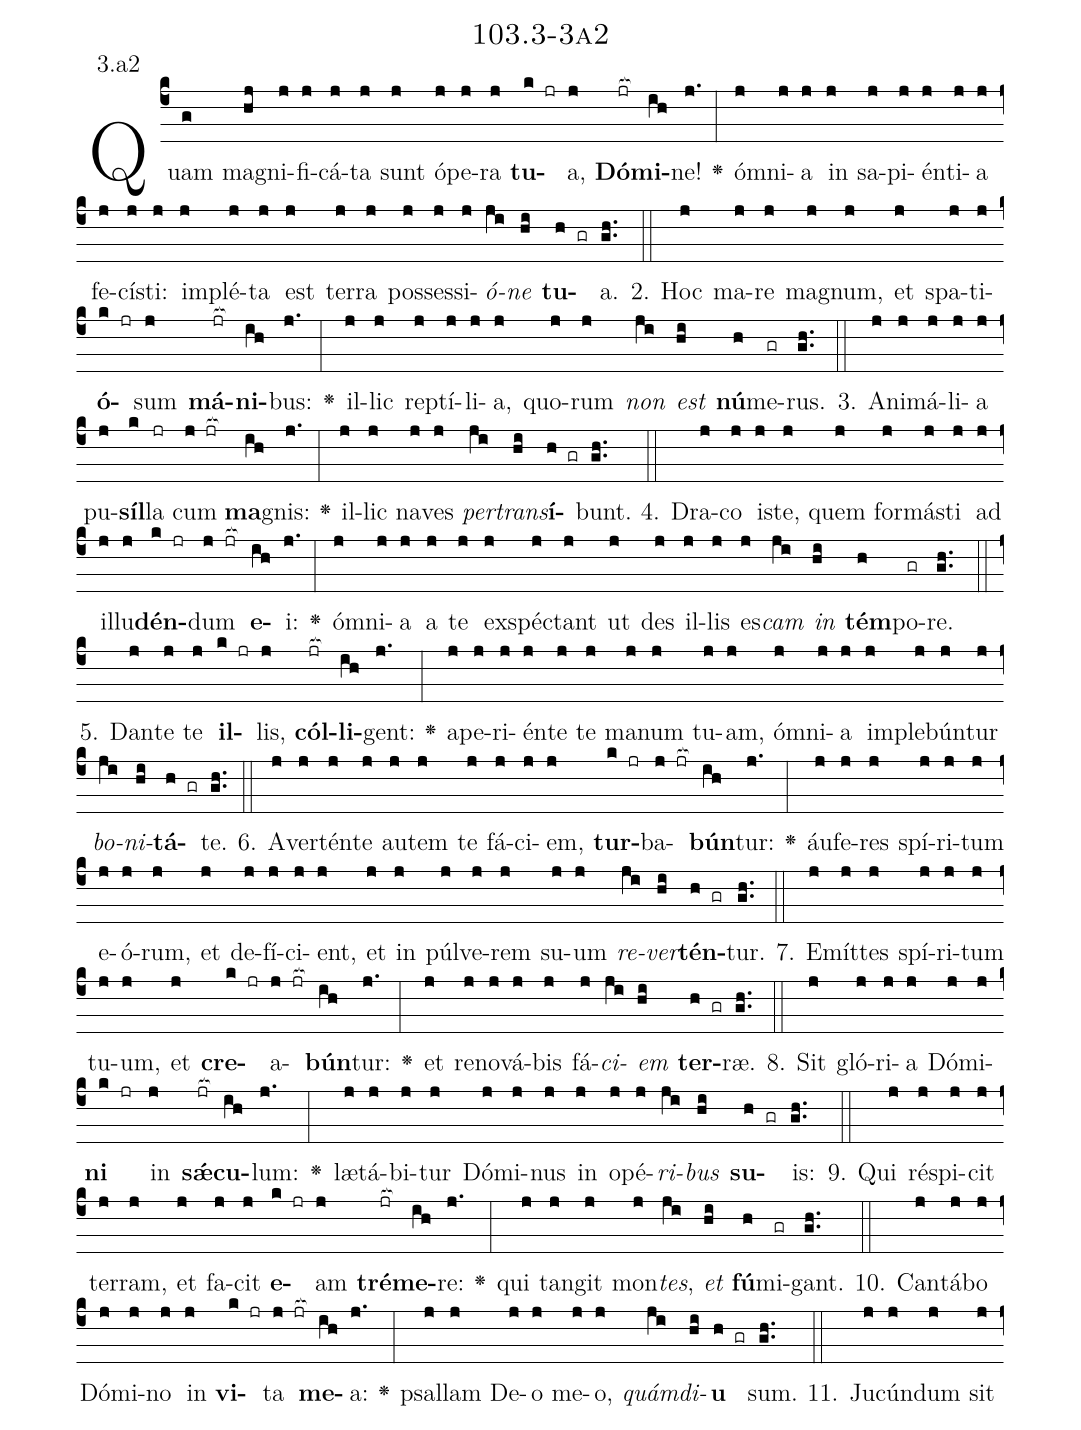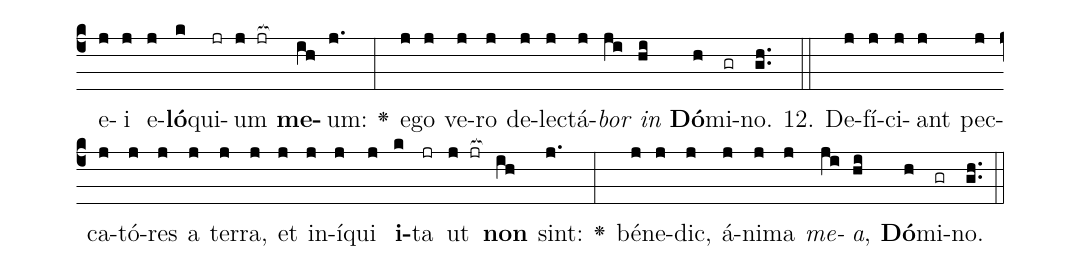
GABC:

name: 103.3-3a2;
annotation: 3.a2;
%%
(c4)Quam(g) ma(hj)gni(j)fi(j)cá(j)ta(j) sunt(j) ó(j)pe(j)ra(j) <b>tu</b>(k jr)a,(j) <b>Dó</b>(jr[ocb:1{])<b>mi</b>(ih[ocb:0}])ne!(j.) <v>\greheightstar</v>(:) óm(j)ni(j)a(j) in(j) sa(j)pi(j)én(j)ti(j)a(j) fe(j)cís(j)ti:(j) im(j)plé(j)ta(j) est(j) ter(j)ra(j) pos(j)ses(j)si(j)<i>ó</i>(ji)<i>ne</i>(hi) <b>tu</b>(h gr)a.(gh..) (::)
2. Hoc(j) ma(j)re(j) ma(j)gnum,(j) et(j) spa(j)ti(j)<b>ó</b>(k jr)sum(j) <b>má</b>(jr[ocb:1{])<b>ni</b>(ih[ocb:0}])bus:(j.) <v>\greheightstar</v>(:) il(j)lic(j) rep(j)tí(j)li(j)a,(j) quo(j)rum(j) <i>non</i>(ji) <i>est</i>(hi) <b>nú</b>(h)me(gr)rus.(gh..) (::)
3. A(j)ni(j)má(j)li(j)a(j) pu(j)<b>síl</b>(k)la(jr) cum(j jr[ocb:1{]) <b>ma</b>(ih[ocb:0}])gnis:(j.) <v>\greheightstar</v>(:) il(j)lic(j) na(j)ves(j) <i>per</i>(ji)<i>trans</i>(hi)<b>í</b>(h gr)bunt.(gh..) (::)
4. Dra(j)co(j) is(j)te,(j) quem(j) for(j)más(j)ti(j) ad(j) il(j)lu(j)<b>dén</b>(k jr)dum(j jr[ocb:1{]) <b>e</b>(ih[ocb:0}])i:(j.) <v>\greheightstar</v>(:) óm(j)ni(j)a(j) a(j) te(j) ex(j)spéc(j)tant(j) ut(j) des(j) il(j)lis(j) es(j)<i>cam</i>(ji) <i>in</i>(hi) <b>tém</b>(h)po(gr)re.(gh..) (::)
5. Dan(j)te(j) te(j) <b>il</b>(k jr)lis,(j) <b>cól</b>(jr[ocb:1{])<b>li</b>(ih[ocb:0}])gent:(j.) <v>\greheightstar</v>(:) a(j)pe(j)ri(j)én(j)te(j) te(j) ma(j)num(j) tu(j)am,(j) óm(j)ni(j)a(j) im(j)ple(j)bún(j)tur(j) <i>bo</i>(ji)<i>ni</i>(hi)<b>tá</b>(h gr)te.(gh..) (::)
6. A(j)ver(j)tén(j)te(j) au(j)tem(j) te(j) fá(j)ci(j)em,(j) <b>tur</b>(k jr)ba(j jr[ocb:1{])<b>bún</b>(ih[ocb:0}])tur:(j.) <v>\greheightstar</v>(:) áu(j)fe(j)res(j) spí(j)ri(j)tum(j) e(j)ó(j)rum,(j) et(j) de(j)fí(j)ci(j)ent,(j) et(j) in(j) púl(j)ve(j)rem(j) su(j)um(j) <i>re</i>(ji)<i>ver</i>(hi)<b>tén</b>(h gr)tur.(gh..) (::)
7. E(j)mít(j)tes(j) spí(j)ri(j)tum(j) tu(j)um,(j) et(j) <b>cre</b>(k jr)a(j jr[ocb:1{])<b>bún</b>(ih[ocb:0}])tur:(j.) <v>\greheightstar</v>(:) et(j) re(j)no(j)vá(j)bis(j) fá(j)<i>ci</i>(ji)<i>em</i>(hi) <b>ter</b>(h gr)ræ.(gh..) (::)
8. Sit(j) gló(j)ri(j)a(j) Dó(j)mi(j)<b>ni</b>(k jr) in(j) <b>sǽ</b>(jr[ocb:1{])<b>cu</b>(ih[ocb:0}])lum:(j.) <v>\greheightstar</v>(:) læ(j)tá(j)bi(j)tur(j) Dó(j)mi(j)nus(j) in(j) o(j)pé(j)<i>ri</i>(ji)<i>bus</i>(hi) <b>su</b>(h gr)is:(gh..) (::)
9. Qui(j) ré(j)spi(j)cit(j) ter(j)ram,(j) et(j) fa(j)cit(j) <b>e</b>(k jr)am(j) <b>tré</b>(jr[ocb:1{])<b>me</b>(ih[ocb:0}])re:(j.) <v>\greheightstar</v>(:) qui(j) tan(j)git(j) mon(j)<i>tes</i>,(ji) <i>et</i>(hi) <b>fú</b>(h)mi(gr)gant.(gh..) (::)
10. Can(j)tá(j)bo(j) Dó(j)mi(j)no(j) in(j) <b>vi</b>(k jr)ta(j jr[ocb:1{]) <b>me</b>(ih[ocb:0}])a:(j.) <v>\greheightstar</v>(:) psal(j)lam(j) De(j)o(j) me(j)o,(j) <i>quám</i>(ji)<i>di</i>(hi)<b>u</b>(h gr) sum.(gh..) (::)
11. Ju(j)cún(j)dum(j) sit(j) e(j)i(j) e(j)<b>ló</b>(k)qui(jr)um(j jr[ocb:1{]) <b>me</b>(ih[ocb:0}])um:(j.) <v>\greheightstar</v>(:) e(j)go(j) ve(j)ro(j) de(j)lec(j)tá(j)<i>bor</i>(ji) <i>in</i>(hi) <b>Dó</b>(h)mi(gr)no.(gh..) (::)
12. De(j)fí(j)ci(j)ant(j) pec(j)ca(j)tó(j)res(j) a(j) ter(j)ra,(j) et(j) in(j)í(j)qui(j) <b>i</b>(k)ta(jr) ut(j jr[ocb:1{]) <b>non</b>(ih[ocb:0}]) sint:(j.) <v>\greheightstar</v>(:) bé(j)ne(j)dic,(j) á(j)ni(j)ma(j) <i>me</i>(ji)<i>a</i>,(hi) <b>Dó</b>(h)mi(gr)no.(gh..) (::)
